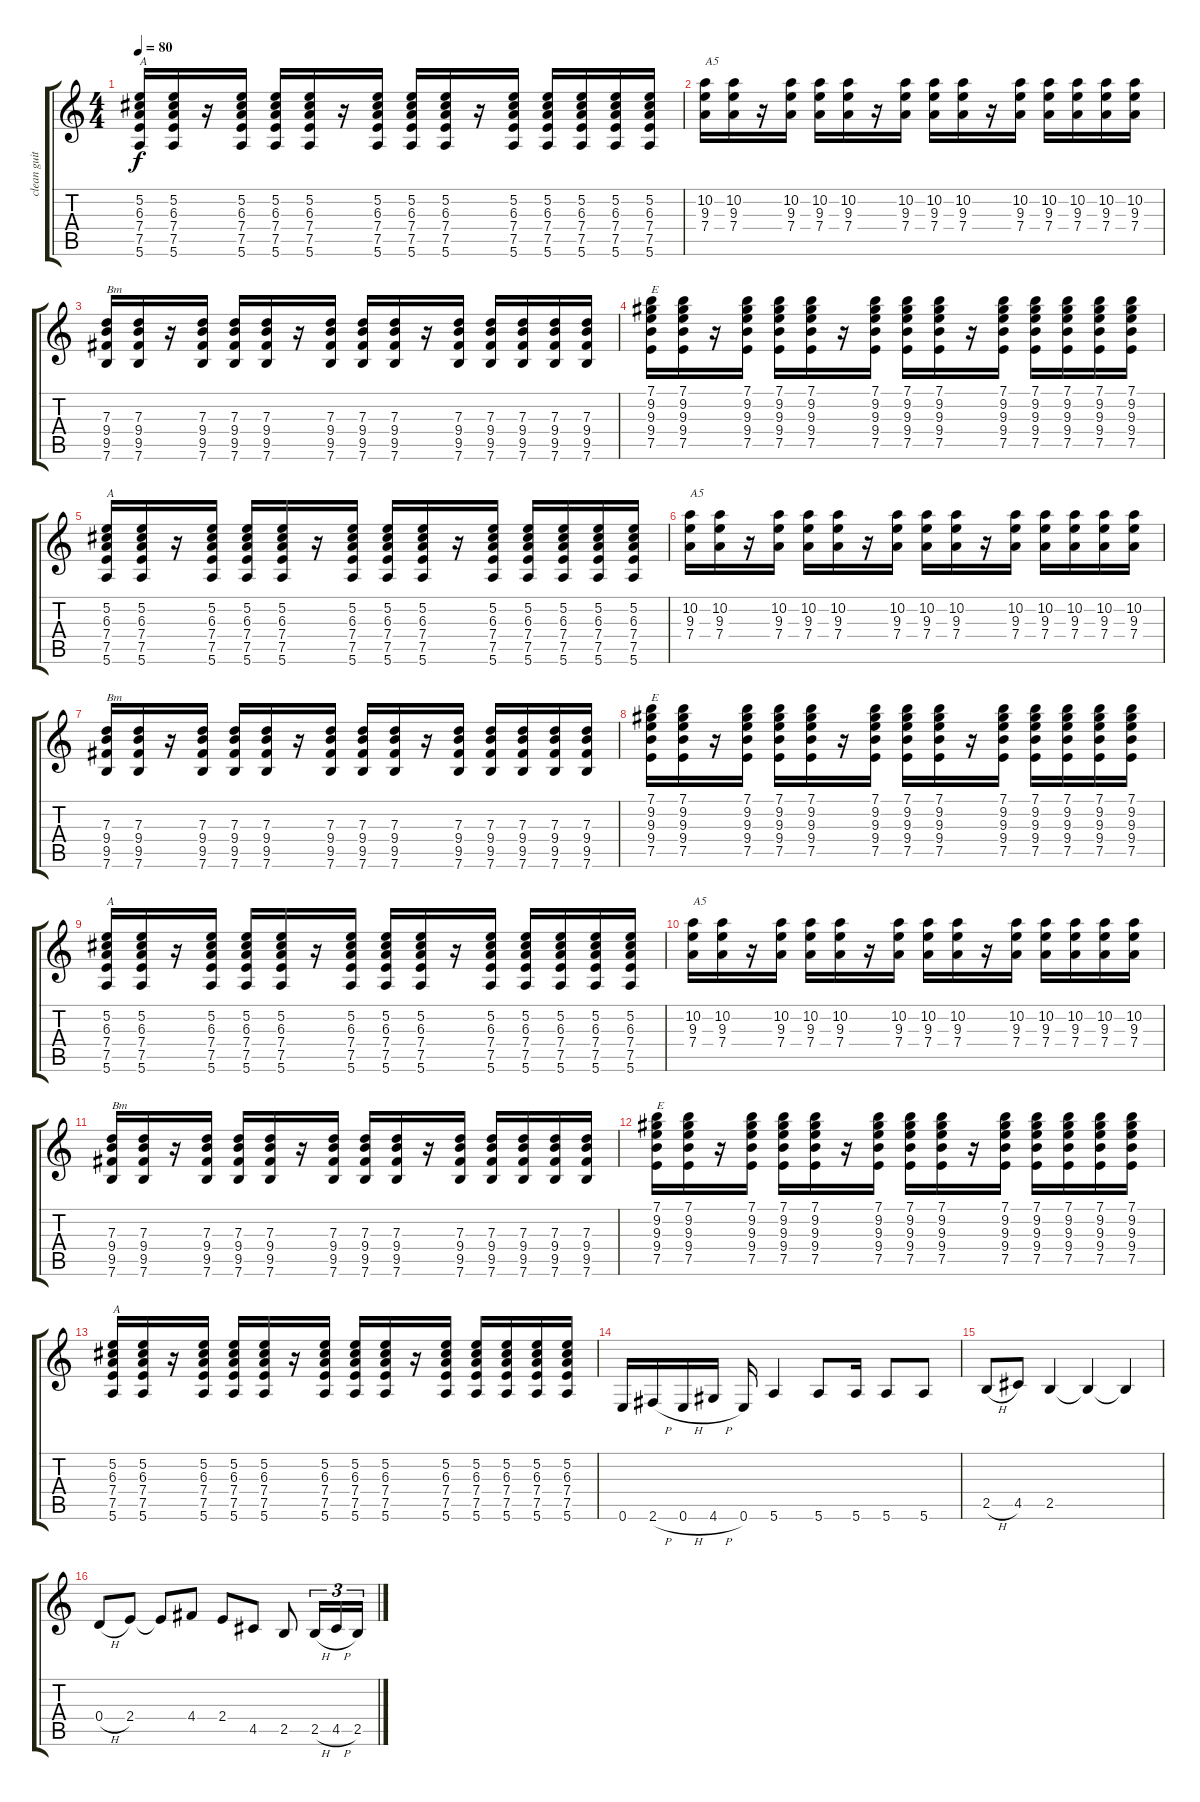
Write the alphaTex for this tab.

\track ("clean guitar" "clean guit") {instrument acousticguitarnylon}
\staff {score tabs}
\tuning (E4 B3 G3 D3 A2 E2) {hide}
\ts (4 4)
\tempo 80
\clef g2
\ks c
(5.2 6.3 7.4 7.5 5.6).16{txt "A" dy f} (5.2 6.3 7.4 7.5 5.6).16 r.16 (5.2 6.3 7.4 7.5 5.6).16 (5.2 6.3 7.4 7.5 5.6).16 (5.2 6.3 7.4 7.5 5.6).16 r.16 (5.2 6.3 7.4 7.5 5.6).16 (5.2 6.3 7.4 7.5 5.6).16 (5.2 6.3 7.4 7.5 5.6).16 r.16 (5.2 6.3 7.4 7.5 5.6).16 (5.2 6.3 7.4 7.5 5.6).16 (5.2 6.3 7.4 7.5 5.6).16 (5.2 6.3 7.4 7.5 5.6).16 (5.2 6.3 7.4 7.5 5.6).16 |
(10.2 9.3 7.4).16{txt "A5"} (10.2 9.3 7.4).16 r.16 (10.2 9.3 7.4).16 (10.2 9.3 7.4).16 (10.2 9.3 7.4).16 r.16 (10.2 9.3 7.4).16 (10.2 9.3 7.4).16 (10.2 9.3 7.4).16 r.16 (10.2 9.3 7.4).16 (10.2 9.3 7.4).16 (10.2 9.3 7.4).16 (10.2 9.3 7.4).16 (10.2 9.3 7.4).16 |
(7.3 9.4 9.5 7.6).16{txt "Bm"} (7.3 9.4 9.5 7.6).16 r.16 (7.3 9.4 9.5 7.6).16 (7.3 9.4 9.5 7.6).16 (7.3 9.4 9.5 7.6).16 r.16 (7.3 9.4 9.5 7.6).16 (7.3 9.4 9.5 7.6).16 (7.3 9.4 9.5 7.6).16 r.16 (7.3 9.4 9.5 7.6).16 (7.3 9.4 9.5 7.6).16 (7.3 9.4 9.5 7.6).16 (7.3 9.4 9.5 7.6).16 (7.3 9.4 9.5 7.6).16 |
(7.1 9.2 9.3 9.4 7.5).16{txt "E"} (7.1 9.2 9.3 9.4 7.5).16 r.16 (7.1 9.2 9.3 9.4 7.5).16 (7.1 9.2 9.3 9.4 7.5).16 (7.1 9.2 9.3 9.4 7.5).16 r.16 (7.1 9.2 9.3 9.4 7.5).16 (7.1 9.2 9.3 9.4 7.5).16 (7.1 9.2 9.3 9.4 7.5).16 r.16 (7.1 9.2 9.3 9.4 7.5).16 (7.1 9.2 9.3 9.4 7.5).16 (7.1 9.2 9.3 9.4 7.5).16 (7.1 9.2 9.3 9.4 7.5).16 (7.1 9.2 9.3 9.4 7.5).16 |
(5.2 6.3 7.4 7.5 5.6).16{txt "A"} (5.2 6.3 7.4 7.5 5.6).16 r.16 (5.2 6.3 7.4 7.5 5.6).16 (5.2 6.3 7.4 7.5 5.6).16 (5.2 6.3 7.4 7.5 5.6).16 r.16 (5.2 6.3 7.4 7.5 5.6).16 (5.2 6.3 7.4 7.5 5.6).16 (5.2 6.3 7.4 7.5 5.6).16 r.16 (5.2 6.3 7.4 7.5 5.6).16 (5.2 6.3 7.4 7.5 5.6).16 (5.2 6.3 7.4 7.5 5.6).16 (5.2 6.3 7.4 7.5 5.6).16 (5.2 6.3 7.4 7.5 5.6).16 |
(10.2 9.3 7.4).16{txt "A5"} (10.2 9.3 7.4).16 r.16 (10.2 9.3 7.4).16 (10.2 9.3 7.4).16 (10.2 9.3 7.4).16 r.16 (10.2 9.3 7.4).16 (10.2 9.3 7.4).16 (10.2 9.3 7.4).16 r.16 (10.2 9.3 7.4).16 (10.2 9.3 7.4).16 (10.2 9.3 7.4).16 (10.2 9.3 7.4).16 (10.2 9.3 7.4).16 |
(7.3 9.4 9.5 7.6).16{txt "Bm"} (7.3 9.4 9.5 7.6).16 r.16 (7.3 9.4 9.5 7.6).16 (7.3 9.4 9.5 7.6).16 (7.3 9.4 9.5 7.6).16 r.16 (7.3 9.4 9.5 7.6).16 (7.3 9.4 9.5 7.6).16 (7.3 9.4 9.5 7.6).16 r.16 (7.3 9.4 9.5 7.6).16 (7.3 9.4 9.5 7.6).16 (7.3 9.4 9.5 7.6).16 (7.3 9.4 9.5 7.6).16 (7.3 9.4 9.5 7.6).16 |
(7.1 9.2 9.3 9.4 7.5).16{txt "E"} (7.1 9.2 9.3 9.4 7.5).16 r.16 (7.1 9.2 9.3 9.4 7.5).16 (7.1 9.2 9.3 9.4 7.5).16 (7.1 9.2 9.3 9.4 7.5).16 r.16 (7.1 9.2 9.3 9.4 7.5).16 (7.1 9.2 9.3 9.4 7.5).16 (7.1 9.2 9.3 9.4 7.5).16 r.16 (7.1 9.2 9.3 9.4 7.5).16 (7.1 9.2 9.3 9.4 7.5).16 (7.1 9.2 9.3 9.4 7.5).16 (7.1 9.2 9.3 9.4 7.5).16 (7.1 9.2 9.3 9.4 7.5).16 |
(5.2 6.3 7.4 7.5 5.6).16{txt "A"} (5.2 6.3 7.4 7.5 5.6).16 r.16 (5.2 6.3 7.4 7.5 5.6).16 (5.2 6.3 7.4 7.5 5.6).16 (5.2 6.3 7.4 7.5 5.6).16 r.16 (5.2 6.3 7.4 7.5 5.6).16 (5.2 6.3 7.4 7.5 5.6).16 (5.2 6.3 7.4 7.5 5.6).16 r.16 (5.2 6.3 7.4 7.5 5.6).16 (5.2 6.3 7.4 7.5 5.6).16 (5.2 6.3 7.4 7.5 5.6).16 (5.2 6.3 7.4 7.5 5.6).16 (5.2 6.3 7.4 7.5 5.6).16 |
(10.2 9.3 7.4).16{txt "A5"} (10.2 9.3 7.4).16 r.16 (10.2 9.3 7.4).16 (10.2 9.3 7.4).16 (10.2 9.3 7.4).16 r.16 (10.2 9.3 7.4).16 (10.2 9.3 7.4).16 (10.2 9.3 7.4).16 r.16 (10.2 9.3 7.4).16 (10.2 9.3 7.4).16 (10.2 9.3 7.4).16 (10.2 9.3 7.4).16 (10.2 9.3 7.4).16 |
(7.3 9.4 9.5 7.6).16{txt "Bm"} (7.3 9.4 9.5 7.6).16 r.16 (7.3 9.4 9.5 7.6).16 (7.3 9.4 9.5 7.6).16 (7.3 9.4 9.5 7.6).16 r.16 (7.3 9.4 9.5 7.6).16 (7.3 9.4 9.5 7.6).16 (7.3 9.4 9.5 7.6).16 r.16 (7.3 9.4 9.5 7.6).16 (7.3 9.4 9.5 7.6).16 (7.3 9.4 9.5 7.6).16 (7.3 9.4 9.5 7.6).16 (7.3 9.4 9.5 7.6).16 |
(7.1 9.2 9.3 9.4 7.5).16{txt "E"} (7.1 9.2 9.3 9.4 7.5).16 r.16 (7.1 9.2 9.3 9.4 7.5).16 (7.1 9.2 9.3 9.4 7.5).16 (7.1 9.2 9.3 9.4 7.5).16 r.16 (7.1 9.2 9.3 9.4 7.5).16 (7.1 9.2 9.3 9.4 7.5).16 (7.1 9.2 9.3 9.4 7.5).16 r.16 (7.1 9.2 9.3 9.4 7.5).16 (7.1 9.2 9.3 9.4 7.5).16 (7.1 9.2 9.3 9.4 7.5).16 (7.1 9.2 9.3 9.4 7.5).16 (7.1 9.2 9.3 9.4 7.5).16 |
(5.2 6.3 7.4 7.5 5.6).16{txt "A"} (5.2 6.3 7.4 7.5 5.6).16 r.16 (5.2 6.3 7.4 7.5 5.6).16 (5.2 6.3 7.4 7.5 5.6).16 (5.2 6.3 7.4 7.5 5.6).16 r.16 (5.2 6.3 7.4 7.5 5.6).16 (5.2 6.3 7.4 7.5 5.6).16 (5.2 6.3 7.4 7.5 5.6).16 r.16 (5.2 6.3 7.4 7.5 5.6).16 (5.2 6.3 7.4 7.5 5.6).16 (5.2 6.3 7.4 7.5 5.6).16 (5.2 6.3 7.4 7.5 5.6).16 (5.2 6.3 7.4 7.5 5.6).16 |
0.6.16 2.6{h}.16 0.6{h}.16 4.6{h}.16 0.6.16 5.6.4 5.6.8 5.6.16 5.6.8 5.6.8 |
2.5{h}.8 4.5.8 2.5.4 2.5{t}.4 2.5{t}.4 |
0.4{h}.8 2.4.8 2.4{t}.8 4.4.8 2.4.8 4.5.8 2.5.8 2.5{h}.16{tu (3 2)} 4.5{h}.16{tu (3 2)} 2.5.16{tu (3 2)}
